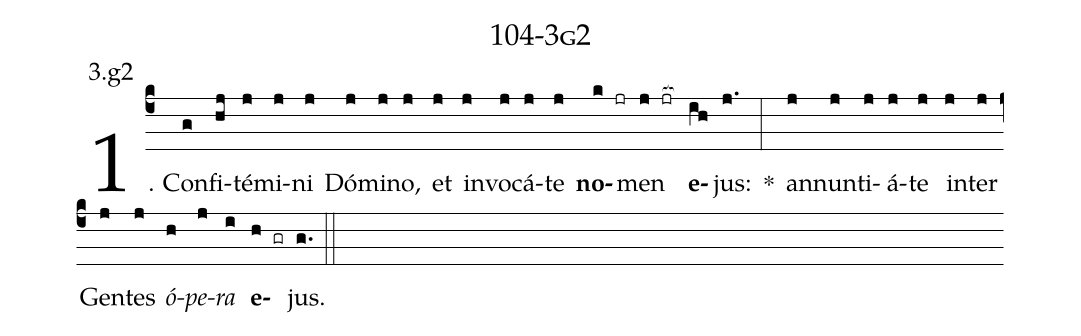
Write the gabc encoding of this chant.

name: 104-3g2;
annotation: 3.g2;
%%
(c4)1. Con(g)fi(hj)té(j)mi(j)ni(j) Dó(j)mi(j)no,(j) et(j) in(j)vo(j)cá(j)te(j) <b>no</b>(k jr)men(j jr[ocb:1{]) <b>e</b>(ih[ocb:0}])jus:(j.) *(:) an(j)nun(j)ti(j)á(j)te(j) in(j)ter(j) Gen(j)tes(j) <i>ó</i>(h)<i>pe</i>(j)<i>ra</i>(i) <b>e</b>(h gr)jus.(g.) (::)
